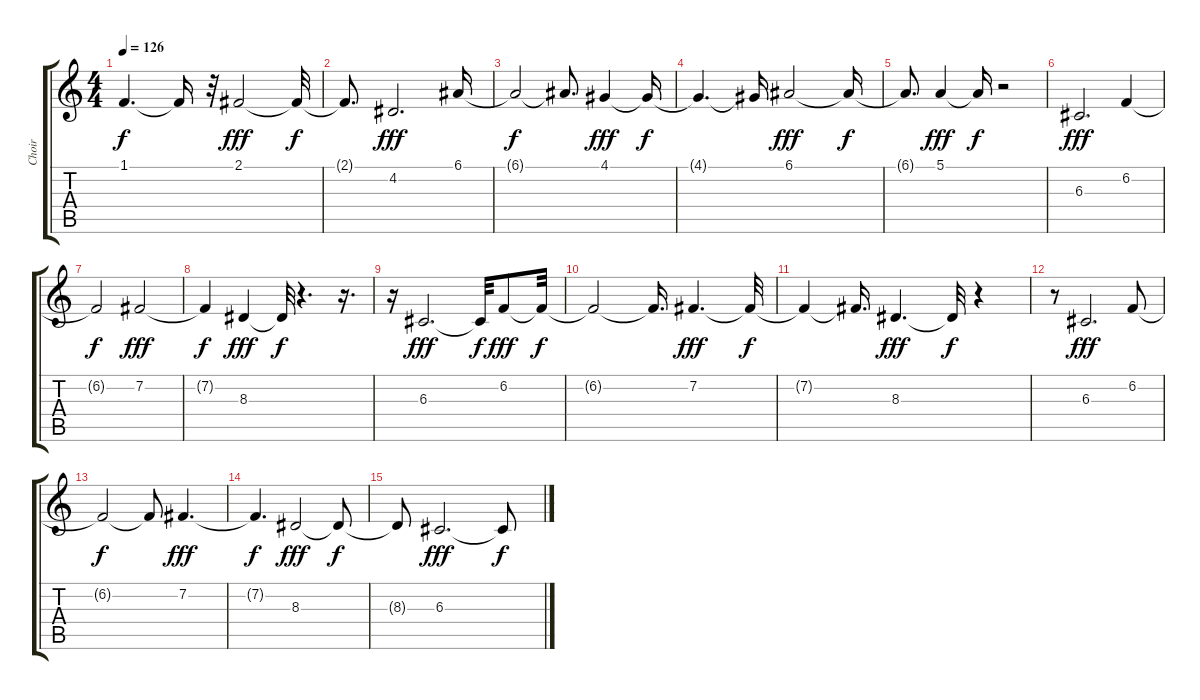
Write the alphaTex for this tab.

\track ("Choir" "Choir") {instrument choiraahs}
\staff {score tabs}
\tuning (E4 B3 G3 D3 A2 E2) {hide}
\ts (4 4)
\tempo 126
\clef g2
\ks c
1.1{t}.4{d dy f} 1.1{t}.16 r.32 2.1.2{dy fff} 2.1{t}.32{dy f} |
2.1{t}.8{d} 4.2.2{d dy fff} 6.1.16 |
6.1{t}.2{dy f} 6.1{t}.8{d} 4.1.4{dy fff} 4.1{t}.16{dy f} |
4.1{t}.4{d} 4.1{t}.16 6.1.2{dy fff} 6.1{t}.16{dy f} |
6.1{t}.8{d} 5.1.4{dy fff} 5.1{t}.16{dy f} r.2 |
6.3.2{d dy fff} 6.2.4 |
6.2{t}.2{dy f} 7.2.2{dy fff} |
7.2{t}.4{dy f} 8.3.4{dy fff} 8.3{t}.32{dy f} r.4{d} r.16{d} |
r.16 6.3.2{d dy fff} 6.3{t}.32{dy f} 6.2.8{dy fff} 6.2{t}.32{dy f} |
6.2{t}.2 6.2{t}.16{d} 7.2.4{d dy fff} 7.2{t}.32{dy f} |
7.2{t}.4 7.2{t}.16{d} 8.3.4{d dy fff} 8.3{t}.32{dy f} r.4 |
r.8 6.3.2{d dy fff} 6.2.8 |
6.2{t}.2{dy f} 6.2{t}.8 7.2.4{d dy fff} |
7.2{t}.4{d dy f} 8.3.2{dy fff} 8.3{t}.8{dy f} |
8.3{t}.8 6.3.2{d dy fff} 6.3{t}.8{dy f}
